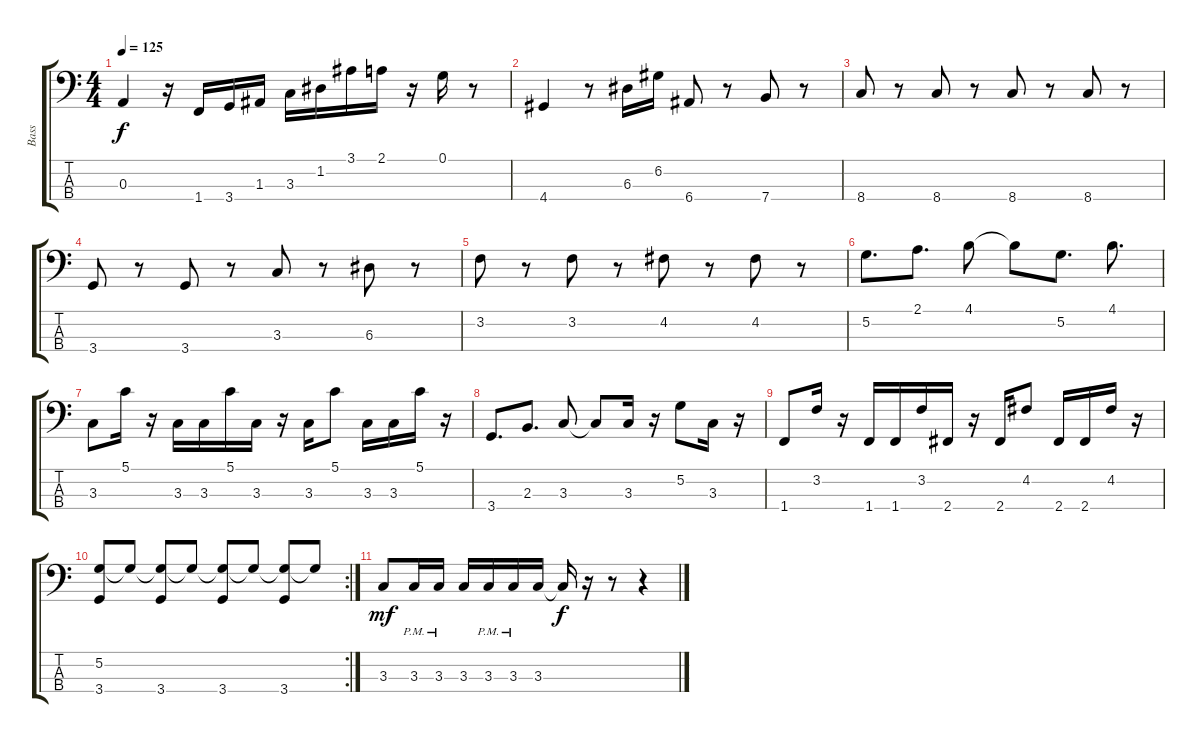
\track ("Bass" "Bass") {instrument electricbassfinger}
\staff {score tabs}
\tuning (G2 D2 A1 E1) {hide}
\ts (4 4)
\tempo 125
\clef f4
\ks c
0.3.4{dy f} r.16 1.4.16 3.4.16 1.3.16 3.3.16 1.2.16 3.1.16 2.1.16 r.16 0.1.16 r.8 |
4.4.4 r.8 6.3.16 6.2.16 6.4.8 r.8 7.4.8 r.8 |
8.4.8 r.8 8.4.8 r.8 8.4.8 r.8 8.4.8 r.8 |
3.4.8 r.8 3.4.8 r.8 3.3.8 r.8 6.3.8 r.8 |
3.2.8 r.8 3.2.8 r.8 4.2.8 r.8 4.2.8 r.8 |
5.2.8{d} 2.1.8{d} 4.1.8 4.1{t}.8 5.2.8{d} 4.1.8{d} |
3.3.8 5.1.16 r.16 3.3.16 3.3.16 5.1.16 3.3.16 r.16 3.3.16 5.1.8 3.3.16 3.3.16 5.1.16 r.16 |
3.4.8{d} 2.3.8{d} 3.3.8 3.3{t}.8 3.3.16 r.16 5.2.8 3.3.16 r.16 |
1.4.8 3.2.16 r.16 1.4.16 1.4.16 3.2.16 2.4.16 r.16 2.4.16 4.2.8 2.4.16 2.4.16 4.2.16 r.16 |
\rc 2
(5.2 3.4).8 5.2{t}.8 (5.2{t} 3.4).8 5.2{t}.8 (5.2{t} 3.4).8 5.2{t}.8 (5.2{t} 3.4).8 5.2{t}.8 |
3.3.8{dy mf} 3.3{pm}.16 3.3{pm}.16 3.3.16 3.3{pm}.16 3.3{pm}.16 3.3.16 3.3{t}.16{dy f} r.16 r.8 r.4
